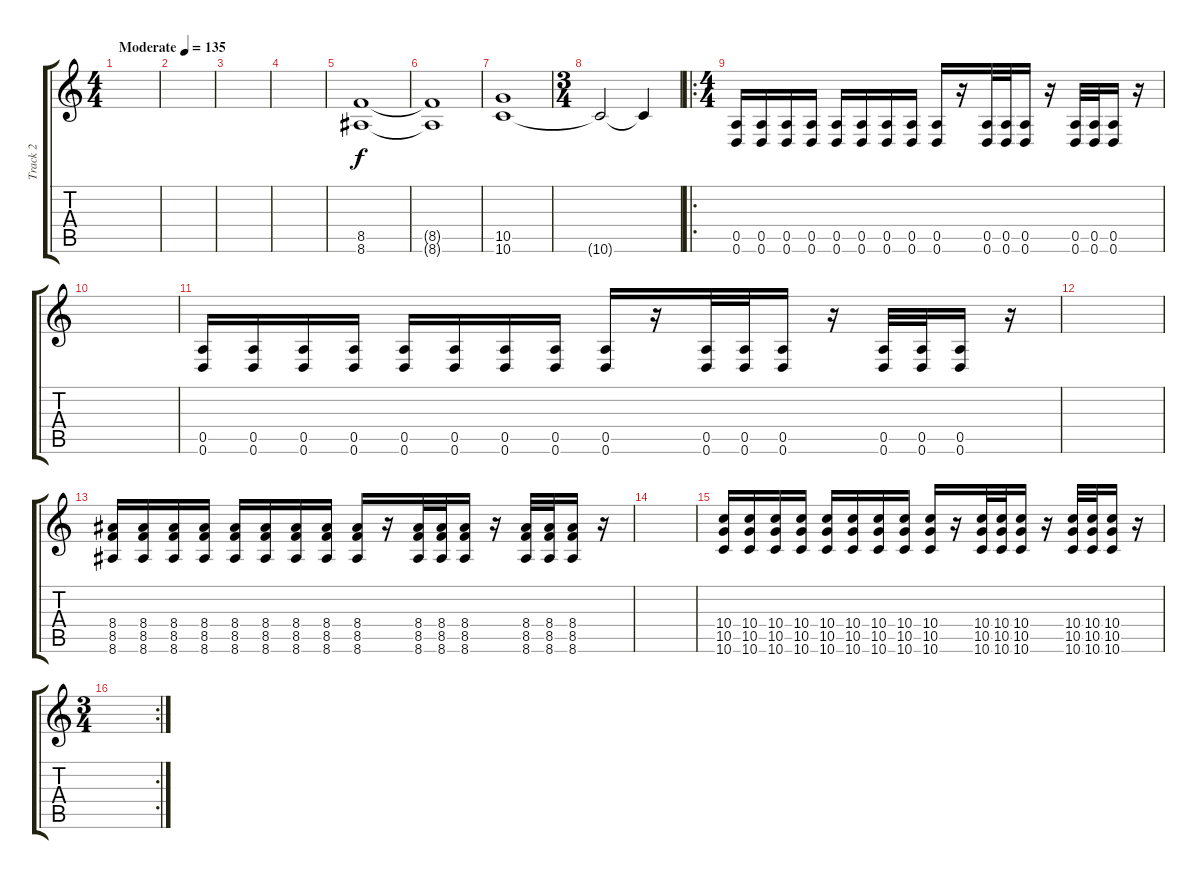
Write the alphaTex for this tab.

\track ("Track 2" "Track 2") {instrument distortionguitar}
\staff {score tabs}
\tuning (E4 B3 G3 D3 A2 D2) {hide}
\ts (4 4)
\tempo (135 "Moderate")
\clef g2
\ks c
|
|
|
|
(8.5 8.6).1 |
(8.5{t} 8.6{t}).1 |
(10.5 10.6).1 |
\ts (3 4)
10.6{t}.2 10.6{t}.4 |
\ro
\ts (4 4)
(0.5 0.6).16 (0.5 0.6).16 (0.5 0.6).16 (0.5 0.6).16 (0.5 0.6).16 (0.5 0.6).16 (0.5 0.6).16 (0.5 0.6).16 (0.5 0.6).16 r.16 (0.5 0.6).32 (0.5 0.6).32 (0.5 0.6).16 r.16 (0.5 0.6).32 (0.5 0.6).32 (0.5 0.6).16 r.16 |
|
(0.5 0.6).16 (0.5 0.6).16 (0.5 0.6).16 (0.5 0.6).16 (0.5 0.6).16 (0.5 0.6).16 (0.5 0.6).16 (0.5 0.6).16 (0.5 0.6).16 r.16 (0.5 0.6).32 (0.5 0.6).32 (0.5 0.6).16 r.16 (0.5 0.6).32 (0.5 0.6).32 (0.5 0.6).16 r.16 |
|
(8.4 8.5 8.6).16 (8.4 8.5 8.6).16 (8.4 8.5 8.6).16 (8.4 8.5 8.6).16 (8.4 8.5 8.6).16 (8.4 8.5 8.6).16 (8.4 8.5 8.6).16 (8.4 8.5 8.6).16 (8.4 8.5 8.6).16 r.16 (8.4 8.5 8.6).32 (8.4 8.5 8.6).32 (8.4 8.5 8.6).16 r.16 (8.4 8.5 8.6).32 (8.4 8.5 8.6).32 (8.4 8.5 8.6).16 r.16 |
|
(10.4 10.5 10.6).16 (10.4 10.5 10.6).16 (10.4 10.5 10.6).16 (10.4 10.5 10.6).16 (10.4 10.5 10.6).16 (10.4 10.5 10.6).16 (10.4 10.5 10.6).16 (10.4 10.5 10.6).16 (10.4 10.5 10.6).16 r.16 (10.4 10.5 10.6).32 (10.4 10.5 10.6).32 (10.4 10.5 10.6).16 r.16 (10.4 10.5 10.6).32 (10.4 10.5 10.6).32 (10.4 10.5 10.6).16 r.16 |
\rc 2
\ts (3 4)
